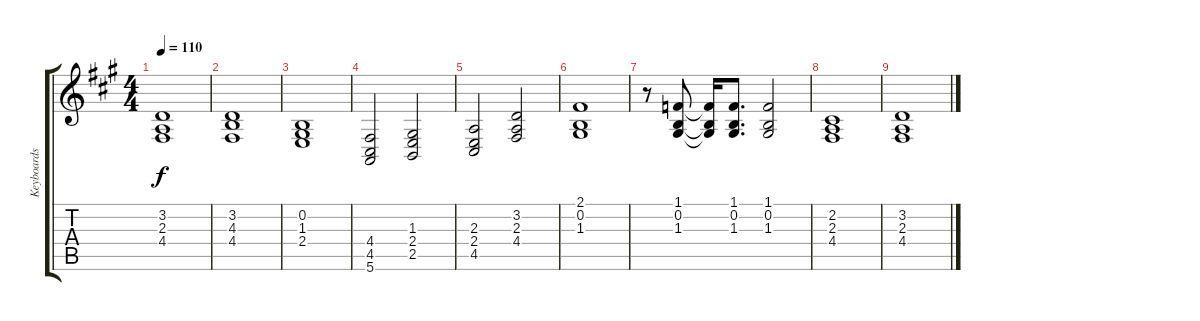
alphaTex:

\track ("Keyboards II" "Keyboards ") {instrument pad3polysynth}
\staff {score tabs}
\tuning (E4 B3 G3 D3 A2 E2) {hide}
\ts (4 4)
\tempo 110
\clef g2
\ks a
(3.2 2.3 4.4).1{dy f} |
(3.2 4.3 4.4).1 |
(0.2 1.3 2.4).1 |
(4.4 4.5 5.6).2 (1.3 2.4 2.5).2 |
(2.3 2.4 4.5).2 (3.2 2.3 4.4).2 |
(2.1 0.2 1.3).1 |
r.8 (1.1 0.2 1.3).8 (1.1{t} 0.2{t} 1.3{t}).16 (1.1 0.2 1.3).8{d} (1.1 0.2 1.3).2 |
(2.2 2.3 4.4).1 |
(3.2 2.3 4.4).1
